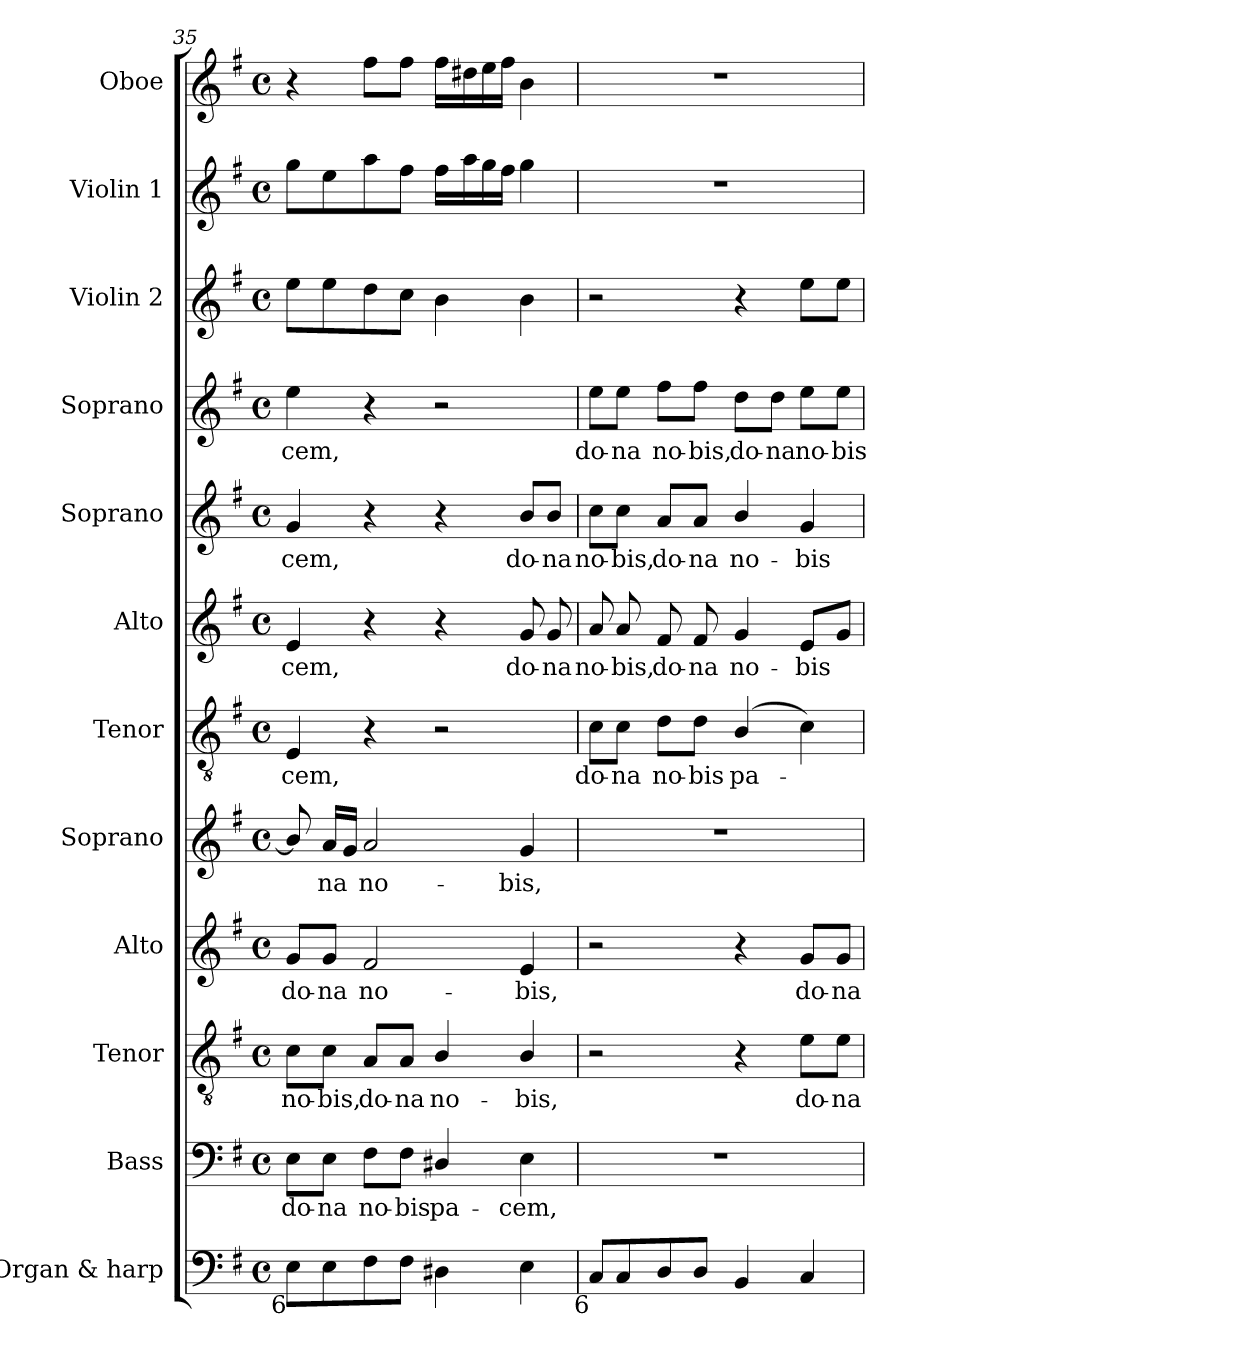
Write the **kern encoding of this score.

**kern	**kern	**text	**kern	**text	**kern	**text	**kern	**text	**kern	**text	**kern	**text	**kern	**text	**kern	**text	**kern	**kern	**kern
*part12	*part11	*part11	*part10	*part10	*part9	*part9	*part8	*part8	*part7	*part7	*part6	*part6	*part5	*part5	*part4	*part4	*part3	*part2	*part1
*staff12	*staff11	*staff11	*staff10	*staff10	*staff9	*staff9	*staff8	*staff8	*staff7	*staff7	*staff6	*staff6	*staff5	*staff5	*staff4	*staff4	*staff3	*staff2	*staff1
*I"Organ & harp	*I"Bass	*	*I"Tenor	*	*I"Alto	*	*I"Soprano	*	*I"Tenor	*	*I"Alto	*	*I"Soprano	*	*I"Soprano	*	*I"Violin 2	*I"Violin 1	*I"Oboe
*I'Org. & H.	*I'B.	*	*I'T.	*	*I'A.	*	*I'S.	*	*I'T.	*	*I'A.	*	*I'S.	*	*I'S.	*	*I'Vln. 2	*I'Vln. 1	*I'Ob.
*clefF4	*clefF4	*	*clefGv2	*	*clefG2	*	*clefG2	*	*clefGv2	*	*clefG2	*	*clefG2	*	*clefG2	*	*clefG2	*clefG2	*clefG2
*	*	*	*ITrd7c12	*	*	*	*	*	*ITrd7c12	*	*	*	*	*	*	*	*	*	*
*k[f#]	*k[f#]	*	*k[f#]	*	*k[f#]	*	*k[f#]	*	*k[f#]	*	*k[f#]	*	*k[f#]	*	*k[f#]	*	*k[f#]	*k[f#]	*k[f#]
*G:	*G:	*	*G:	*	*G:	*	*G:	*	*G:	*	*G:	*	*G:	*	*G:	*	*G:	*G:	*G:
*M4/4	*M4/4	*	*M4/4	*	*M4/4	*	*M4/4	*	*M4/4	*	*M4/4	*	*M4/4	*	*M4/4	*	*M4/4	*M4/4	*M4/4
*met(c)	*met(c)	*	*met(c)	*	*met(c)	*	*met(c)	*	*met(c)	*	*met(c)	*	*met(c)	*	*met(c)	*	*met(c)	*met(c)	*met(c)
=35	=35	=35	=35	=35	=35	=35	=35	=35	=35	=35	=35	=35	=35	=35	=35	=35	=35	=35	=35
!	!	!LO:LY:b:color=#000000	!	!	!	!	!	!	!	!	!	!	!	!	!	!	!	!	!
!	!	!	!	!LO:LY:b:color=#000000	!	!	!	!	!	!	!	!	!	!	!	!	!	!	!
!	!	!	!	!	!	!LO:LY:b:color=#000000	!	!	!	!	!	!	!	!	!	!	!	!	!
!	!	!	!	!	!	!	!	!	!	!LO:LY:b:color=#000000	!	!	!	!	!	!	!	!	!
!	!	!	!	!	!	!	!	!	!	!	!	!LO:LY:b:color=#000000	!	!	!	!	!	!	!
!	!	!	!	!	!	!	!	!	!	!	!	!	!	!LO:LY:b:color=#000000	!	!	!	!	!
!LO:TX:b:rj:t=6	!	!	!	!	!	!	!	!	!	!	!	!	!	!	!	!	!	!	!
!	!	!	!	!	!	!	!	!	!	!	!	!	!	!	!	!LO:LY:b:color=#000000	!	!	!
8Ei\L	8Ei\L	do-	8Ci\L	no-	8gi/L	do-	8bi/]	.	4EEi/	-cem,	4ei/	-cem,	4gi/	-cem,	4eei\	-cem,	8eei\L	8ggi\L	4r
!	!	!LO:LY:b:color=#000000	!	!	!	!	!	!	!	!	!	!	!	!	!	!	!	!	!
!	!	!	!	!LO:LY:b:color=#000000	!	!	!	!	!	!	!	!	!	!	!	!	!	!	!
!	!	!	!	!	!	!LO:LY:b:color=#000000	!	!	!	!	!	!	!	!	!	!	!	!	!
!	!	!	!	!	!	!	!	!LO:LY:b:color=#000000	!	!	!	!	!	!	!	!	!	!	!
8Ei\	8Ei\J	-na	8Ci\J	-bis,	8gi/J	-na	16ai/LL	-na	.	.	.	.	.	.	.	.	8eei\	8eei\	.
.	.	.	.	.	.	.	16gi/JJ	.	.	.	.	.	.	.	.	.	.	.	.
!	!	!LO:LY:b:color=#000000	!	!	!	!	!	!	!	!	!	!	!	!	!	!	!	!	!
!	!	!	!	!LO:LY:b:color=#000000	!	!	!	!	!	!	!	!	!	!	!	!	!	!	!
!	!	!	!	!	!	!LO:LY:b:color=#000000	!	!	!	!	!	!	!	!	!	!	!	!	!
!	!	!	!	!	!	!	!	!LO:LY:b:color=#000000	!	!	!	!	!	!	!	!	!	!	!
8F#i\	8F#i\L	no-	8AAi/L	do-	2f#i/	no-	2ai/	no-	4r	.	4r	.	4r	.	4r	.	8ddi\	8aai\	8ff#i\L
!	!	!LO:LY:b:color=#000000	!	!	!	!	!	!	!	!	!	!	!	!	!	!	!	!	!
!	!	!	!	!LO:LY:b:color=#000000	!	!	!	!	!	!	!	!	!	!	!	!	!	!	!
8F#i\J	8F#i\J	-bis	8AAi/J	-na	.	.	.	.	.	.	.	.	.	.	.	.	8cci\J	8ff#i\J	8ff#i\J
!	!	!LO:LY:b:color=#000000	!	!	!	!	!	!	!	!	!	!	!	!	!	!	!	!	!
!	!	!	!	!LO:LY:b:color=#000000	!	!	!	!	!	!	!	!	!	!	!	!	!	!	!
4D#Xi\	4D#Xi/	pa-	4BBi/	no-	.	.	.	.	2r	.	4r	.	4r	.	2r	.	4bi\	16ff#i\LL	16ff#i\LL
.	.	.	.	.	.	.	.	.	.	.	.	.	.	.	.	.	.	16aai\	16dd#Xi\
.	.	.	.	.	.	.	.	.	.	.	.	.	.	.	.	.	.	16ggi\	16eei\
.	.	.	.	.	.	.	.	.	.	.	.	.	.	.	.	.	.	16ff#i\JJ	16ff#i\JJ
!	!	!LO:LY:b:color=#000000	!	!	!	!	!	!	!	!	!	!	!	!	!	!	!	!	!
!	!	!	!	!LO:LY:b:color=#000000	!	!	!	!	!	!	!	!	!	!	!	!	!	!	!
!	!	!	!	!	!	!LO:LY:b:color=#000000	!	!	!	!	!	!	!	!	!	!	!	!	!
!	!	!	!	!	!	!	!	!LO:LY:b:color=#000000	!	!	!	!	!	!	!	!	!	!	!
!	!	!	!	!	!	!	!	!	!	!	!	!LO:LY:b:color=#000000	!	!	!	!	!	!	!
!	!	!	!	!	!	!	!	!	!	!	!	!	!	!LO:LY:b:color=#000000	!	!	!	!	!
4Ei\	4Ei\	-cem,	4BBi/	-bis,	4ei/	-bis,	4gi/	-bis,	.	.	8gi/	do-	8bi/L	do-	.	.	4bi\	4ggi\	4bi\
!	!	!	!	!	!	!	!	!	!	!	!	!LO:LY:b:color=#000000	!	!	!	!	!	!	!
!	!	!	!	!	!	!	!	!	!	!	!	!	!	!LO:LY:b:color=#000000	!	!	!	!	!
.	.	.	.	.	.	.	.	.	.	.	8gi/	-na	8bi/J	-na	.	.	.	.	.
=36	=36	=36	=36	=36	=36	=36	=36	=36	=36	=36	=36	=36	=36	=36	=36	=36	=36	=36	=36
!	!	!	!	!	!	!	!	!	!	!LO:LY:b:color=#000000	!	!	!	!	!	!	!	!	!
!	!	!	!	!	!	!	!	!	!	!	!	!LO:LY:b:color=#000000	!	!	!	!	!	!	!
!	!	!	!	!	!	!	!	!	!	!	!	!	!	!LO:LY:b:color=#000000	!	!	!	!	!
!LO:TX:b:rj:t=6	!	!	!	!	!	!	!	!	!	!	!	!	!	!	!	!	!	!	!
!	!	!	!	!	!	!	!	!	!	!	!	!	!	!	!	!LO:LY:b:color=#000000	!	!	!
8Ci/L	1r	.	2r	.	2r	.	1r	.	8Ci\L	do-	8ai/	no-	8cci\L	no-	8eei\L	do-	2r	1r	1r
!	!	!	!	!	!	!	!	!	!	!LO:LY:b:color=#000000	!	!	!	!	!	!	!	!	!
!	!	!	!	!	!	!	!	!	!	!	!	!LO:LY:b:color=#000000	!	!	!	!	!	!	!
!	!	!	!	!	!	!	!	!	!	!	!	!	!	!LO:LY:b:color=#000000	!	!	!	!	!
!	!	!	!	!	!	!	!	!	!	!	!	!	!	!	!	!LO:LY:b:color=#000000	!	!	!
8Ci/	.	.	.	.	.	.	.	.	8Ci\J	-na	8ai/	-bis,	8cci\J	-bis,	8eei\J	-na	.	.	.
!	!	!	!	!	!	!	!	!	!	!LO:LY:b:color=#000000	!	!	!	!	!	!	!	!	!
!	!	!	!	!	!	!	!	!	!	!	!	!LO:LY:b:color=#000000	!	!	!	!	!	!	!
!	!	!	!	!	!	!	!	!	!	!	!	!	!	!LO:LY:b:color=#000000	!	!	!	!	!
!	!	!	!	!	!	!	!	!	!	!	!	!	!	!	!	!LO:LY:b:color=#000000	!	!	!
8Di/	.	.	.	.	.	.	.	.	8Di\L	no-	8f#i/	do-	8ai/L	do-	8ff#i\L	no-	.	.	.
!	!	!	!	!	!	!	!	!	!	!LO:LY:b:color=#000000	!	!	!	!	!	!	!	!	!
!	!	!	!	!	!	!	!	!	!	!	!	!LO:LY:b:color=#000000	!	!	!	!	!	!	!
!	!	!	!	!	!	!	!	!	!	!	!	!	!	!LO:LY:b:color=#000000	!	!	!	!	!
!	!	!	!	!	!	!	!	!	!	!	!	!	!	!	!	!LO:LY:b:color=#000000	!	!	!
8Di/J	.	.	.	.	.	.	.	.	8Di\J	-bis	8f#i/	-na	8ai/J	-na	8ff#i\J	-bis,	.	.	.
!	!	!	!	!	!	!	!	!	!	!LO:LY:b:color=#000000	!	!	!	!	!	!	!	!	!
!	!	!	!	!	!	!	!	!	!	!	!	!LO:LY:b:color=#000000	!	!	!	!	!	!	!
!	!	!	!	!	!	!	!	!	!	!	!	!	!	!LO:LY:b:color=#000000	!	!	!	!	!
!	!	!	!	!	!	!	!	!	!	!	!	!	!	!	!	!LO:LY:b:color=#000000	!	!	!
4BBi/	.	.	4r	.	4r	.	.	.	(4BBi/	pa-	4gi/	no-	4bi/	no-	8ddi\L	do-	4r	.	.
!	!	!	!	!	!	!	!	!	!	!	!	!	!	!	!	!LO:LY:b:color=#000000	!	!	!
.	.	.	.	.	.	.	.	.	.	.	.	.	.	.	8ddi\J	-na	.	.	.
!	!	!	!	!LO:LY:b:color=#000000	!	!	!	!	!	!	!	!	!	!	!	!	!	!	!
!	!	!	!	!	!	!LO:LY:b:color=#000000	!	!	!	!	!	!	!	!	!	!	!	!	!
!	!	!	!	!	!	!	!	!	!	!	!	!LO:LY:b:color=#000000	!	!	!	!	!	!	!
!	!	!	!	!	!	!	!	!	!	!	!	!	!	!LO:LY:b:color=#000000	!	!	!	!	!
!	!	!	!	!	!	!	!	!	!	!	!	!	!	!	!	!LO:LY:b:color=#000000	!	!	!
4Ci/	.	.	8Ei\L	do-	8gi/L	do-	.	.	4Ci\)	.	8ei/L	-bis	4gi/	-bis	8eei\L	no-	8eei\L	.	.
!	!	!	!	!LO:LY:b:color=#000000	!	!	!	!	!	!	!	!	!	!	!	!	!	!	!
!	!	!	!	!	!	!LO:LY:b:color=#000000	!	!	!	!	!	!	!	!	!	!	!	!	!
!	!	!	!	!	!	!	!	!	!	!	!	!	!	!	!	!LO:LY:b:color=#000000	!	!	!
.	.	.	8Ei\J	-na	8gi/J	-na	.	.	.	.	8gi/J	.	.	.	8eei\J	-bis	8eei\J	.	.
=	=	=	=	=	=	=	=	=	=	=	=	=	=	=	=	=	=	=	=
*-	*-	*-	*-	*-	*-	*-	*-	*-	*-	*-	*-	*-	*-	*-	*-	*-	*-	*-	*-
